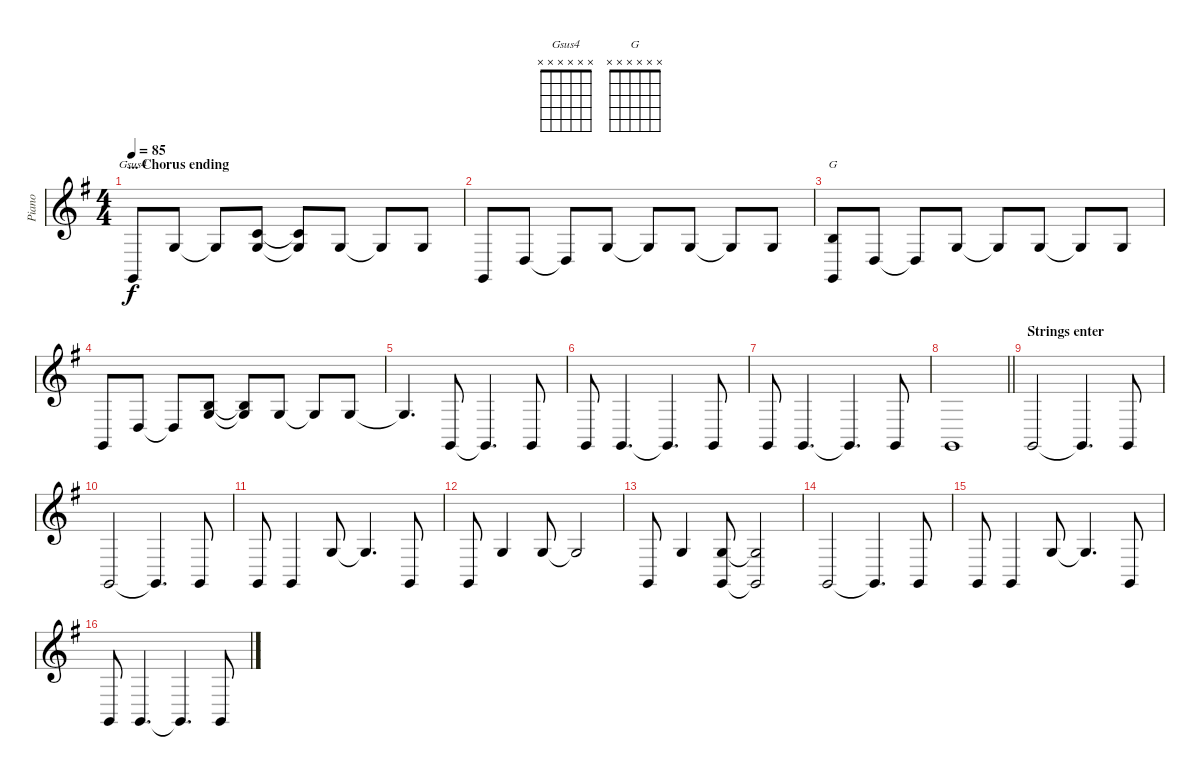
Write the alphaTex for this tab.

\track ("Piano" "Piano") {instrument acousticgrandpiano}
\staff {score}
\tuning (E4 B3 G3 D3 A2 E2) {hide}
\chord ("Gsus4" x x x x x x)
\chord ("G" x x x x x x)
\ts (4 4)
\section ("" "... Chorus ending")
\tempo 85
\clef g2
\ks g
3.6.8{ch "Gsus4" dy f instrument acousticgrandpiano} 0.3.8 0.3{t}.8 (1.2 0.3).8 (1.2{t} 0.3{t}).8 0.3.8 0.3{t}.8 0.3.8 |
3.6.8 0.4.8 0.4{t}.8 0.3.8 0.3{t}.8 0.3.8 0.3{t}.8 0.3.8 |
(0.2 3.6).8{ch "G"} 0.4.8 0.4{t}.8 0.3.8 0.3{t}.8 0.3.8 0.3{t}.8 0.3.8 |
3.6.8 0.4.8 0.4{t}.8 (0.2 0.3).8 (0.2{t} 0.3{t}).8 0.3.8 0.3{t}.8 0.3.8 |
0.3{t}.4{d} 3.6.8 3.6{t}.4{d} 3.6.8 |
3.6.8 3.6.4{d} 3.6{t}.4{d} 3.6.8 |
3.6.8 3.6.4{d} 3.6{t}.4{d} 3.6.8 |
\barLineRight lightlight
3.6.1 |
\section ("" "Strings enter")
3.6.2 3.6{t}.4{d} 3.6.8 |
3.6.2 3.6{t}.4{d} 3.6.8 |
3.6.8 3.6.4 0.3.8 0.3{t}.4{d} 3.6.8 |
3.6.8 0.3.4 0.3.8 0.3{t}.2 |
3.6.8 0.3.4 (0.3 3.6).8 (0.3{t} 3.6{t}).2 |
3.6.2 3.6{t}.4{d} 3.6.8 |
3.6.8 3.6.4 0.3.8 0.3{t}.4{d} 3.6.8 |
3.6.8 3.6.4{d} 3.6{t}.4{d} 3.6.8
